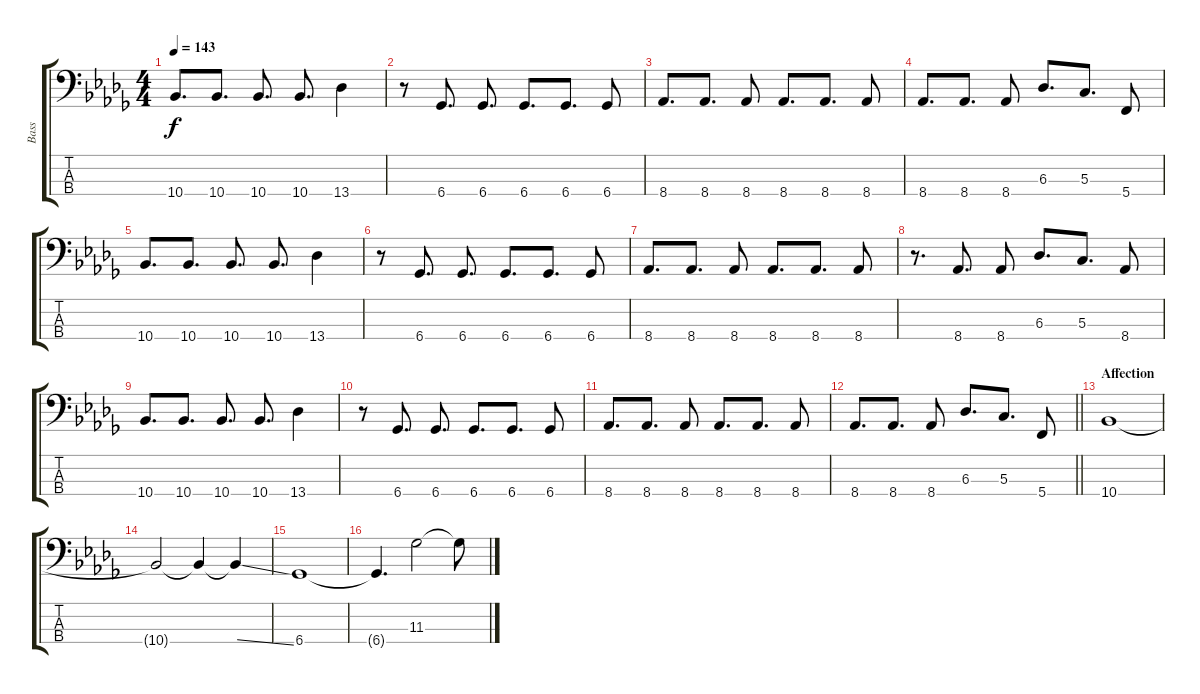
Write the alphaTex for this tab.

\track ("Bass" "Bass") {instrument electricbassfinger}
\staff {score tabs}
\tuning (F2 C2 G1 C1) {hide}
\ts (4 4)
\tempo 143
\clef f4
\ks db
10.4.8{d dy f} 10.4.8{d} 10.4.8{d} 10.4.8{d} 13.4.4 |
r.8 6.4.8{d} 6.4.8{d} 6.4.8{d} 6.4.8{d} 6.4.8 |
8.4.8{d} 8.4.8{d} 8.4.8 8.4.8{d} 8.4.8{d} 8.4.8 |
8.4.8{d} 8.4.8{d} 8.4.8 6.3.8{d} 5.3.8{d} 5.4.8 |
10.4.8{d} 10.4.8{d} 10.4.8{d} 10.4.8{d} 13.4.4 |
r.8 6.4.8{d} 6.4.8{d} 6.4.8{d} 6.4.8{d} 6.4.8 |
8.4.8{d} 8.4.8{d} 8.4.8 8.4.8{d} 8.4.8{d} 8.4.8 |
r.8{d} 8.4.8{d} 8.4.8 6.3.8{d} 5.3.8{d} 8.4.8 |
10.4.8{d} 10.4.8{d} 10.4.8{d} 10.4.8{d} 13.4.4 |
r.8 6.4.8{d} 6.4.8{d} 6.4.8{d} 6.4.8{d} 6.4.8 |
8.4.8{d} 8.4.8{d} 8.4.8 8.4.8{d} 8.4.8{d} 8.4.8 |
\barLineRight lightlight
8.4.8{d} 8.4.8{d} 8.4.8 6.3.8{d} 5.3.8{d} 5.4.8 |
\section ("" "Affection")
10.4.1 |
10.4{t}.2 10.4{t}.4 10.4{ss t}.4 |
6.4.1 |
6.4{t}.4{d} 11.3.2 11.3{t}.8
